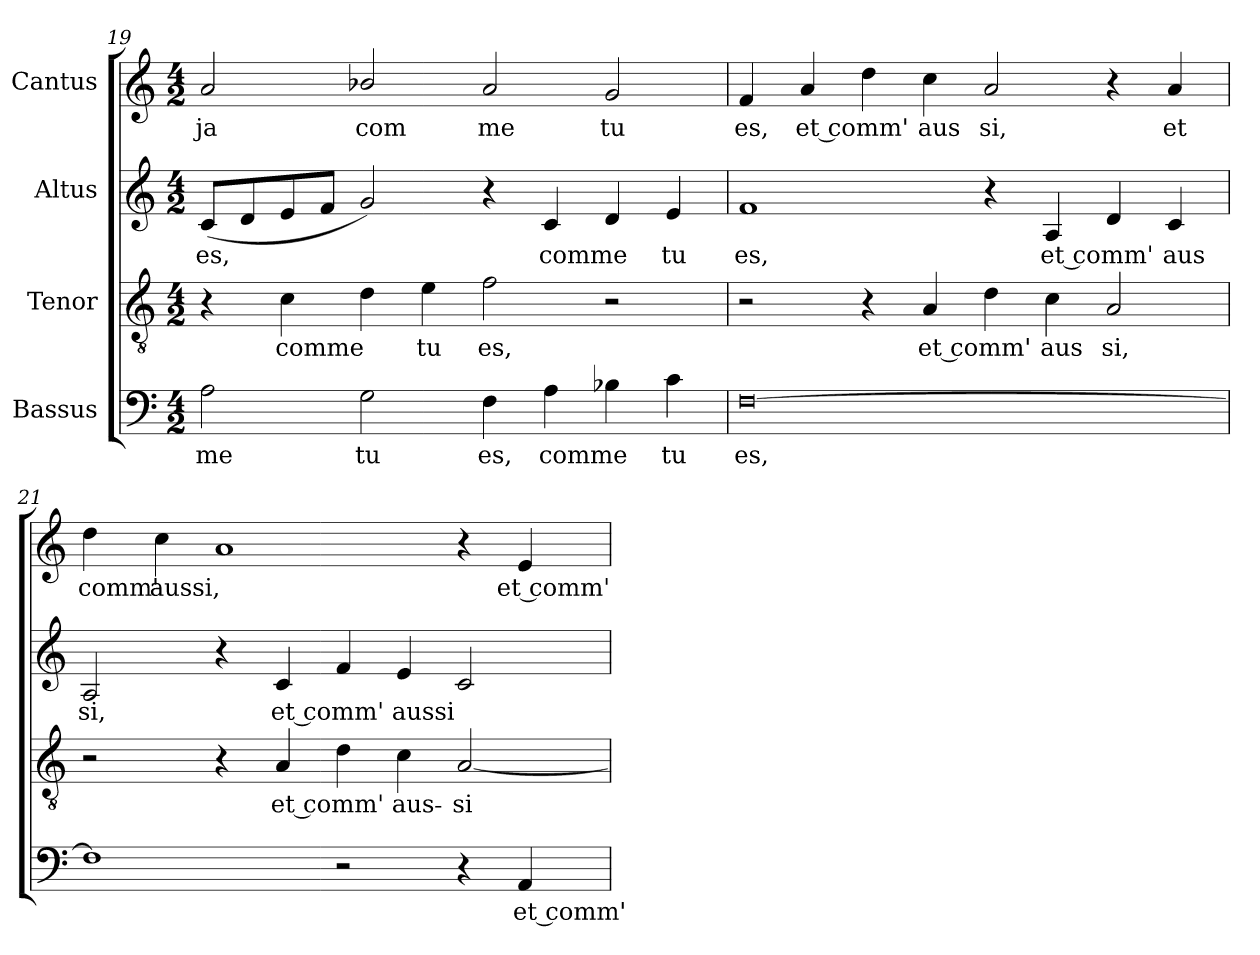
**kern	**text	**kern	**text	**kern	**text	**kern	**text
*part4	*part4	*part3	*part3	*part2	*part2	*part1	*part1
*staff4	*staff4	*staff3	*staff3	*staff2	*staff2	*staff1	*staff1
*I"Bassus	*	*I"Tenor	*	*I"Altus	*	*I"Cantus	*
*clefF4	*	*clefGv2	*	*clefG2	*	*clefG2	*
*M4/2	*	*M4/2	*	*M4/2	*	*M4/2	*
=19	=19	=19	=19	=19	=19	=19	=19
!	!LO:LY:b:cj	!	!	!	!LO:LY:b	!	!LO:LY:b:cj
2A\	me	4r	.	(<8c/L	es,	2a/	ja
.	.	.	.	8d/	.	.	.
!	!	!	!LO:LY:b:cj	!	!	!	!
.	.	4c\	comme	8e/	.	.	.
.	.	.	.	8f/J	.	.	.
!	!LO:LY:b:cj	!	!	!	!	!	!LO:LY:b:cj
2G\	tu	4d\	.	2g/)	.	2b-X/	com
!	!	!	!LO:LY:b:cj	!	!	!	!
.	.	4e\	tu	.	.	.	.
!	!LO:LY:b:cj	!	!LO:LY:b:cj	!	!	!	!LO:LY:b:cj
4F\	es,	2f\	es,	4r	.	2a/	me
!	!LO:LY:b:cj	!	!	!	!LO:LY:b:cj	!	!
4A\	comme	.	.	4c/	comme	.	.
!	!	!	!	!	!	!	!LO:LY:b:cj
4B-X\	.	2r	.	4d/	.	2g/	tu
!	!LO:LY:b:cj	!	!	!	!LO:LY:b:cj	!	!
4c\	tu	.	.	4e/	tu	.	.
=20	=20	=20	=20	=20	=20	=20	=20
!	!LO:LY:b:cj	!	!	!	!LO:LY:b:cj	!	!LO:LY:b:cj
[>0F	es,	2r	.	1f	es,	4f/	es,
!	!	!	!	!	!	!	!LO:LY:b:cj
.	.	.	.	.	.	4a/	et comm'
.	.	4r	.	.	.	4dd\	.
!	!	!	!LO:LY:b:cj	!	!	!	!LO:LY:b:cj
.	.	4A/	et comm'	.	.	4cc\	aus
!	!	!	!	!	!	!	!LO:LY:b:cj
.	.	4d\	.	4r	.	2a/	si,
!	!	!	!LO:LY:b:cj	!	!LO:LY:b:cj	!	!
.	.	4c\	aus	4A/	et comm'	.	.
!	!	!	!LO:LY:b:cj	!	!	!	!
.	.	2A/	si,	4d/	.	4r	.
!	!	!	!	!	!LO:LY:b:cj	!	!LO:LY:b:cj
.	.	.	.	4c/	aus	4a/	et
!!LO:PB:g=z
=21	=21	=21	=21	=21	=21	=21	=21
!	!	!	!	!	!LO:LY:b:cj	!	!LO:LY:b:cj
1F]	.	2r	.	2A/	si,	4dd\	comm'
!	!	!	!	!	!	!	!LO:LY:b:cj
.	.	.	.	.	.	4cc\	aussi,
.	.	4r	.	4r	.	1a	.
!	!	!	!LO:LY:b:cj	!	!LO:LY:b:cj	!	!
.	.	4A/	et comm'	4c/	et comm'	.	.
2r	.	4d\	.	4f/	.	.	.
!	!	!	!LO:LY:b:cj	!	!LO:LY:b:cj	!	!
.	.	4c\	aus-	4e/	aussi	.	.
!	!	!	!LO:LY:b:cj	!	!	!	!
4r	.	[<2A/	-si	2c/	.	4r	.
!	!LO:LY:b:cj	!	!	!	!	!	!LO:LY:b:cj
4AA/	et comm'	.	.	.	.	4e/	et comm'
=	=	=	=	=	=	=	=
*-	*-	*-	*-	*-	*-	*-	*-
